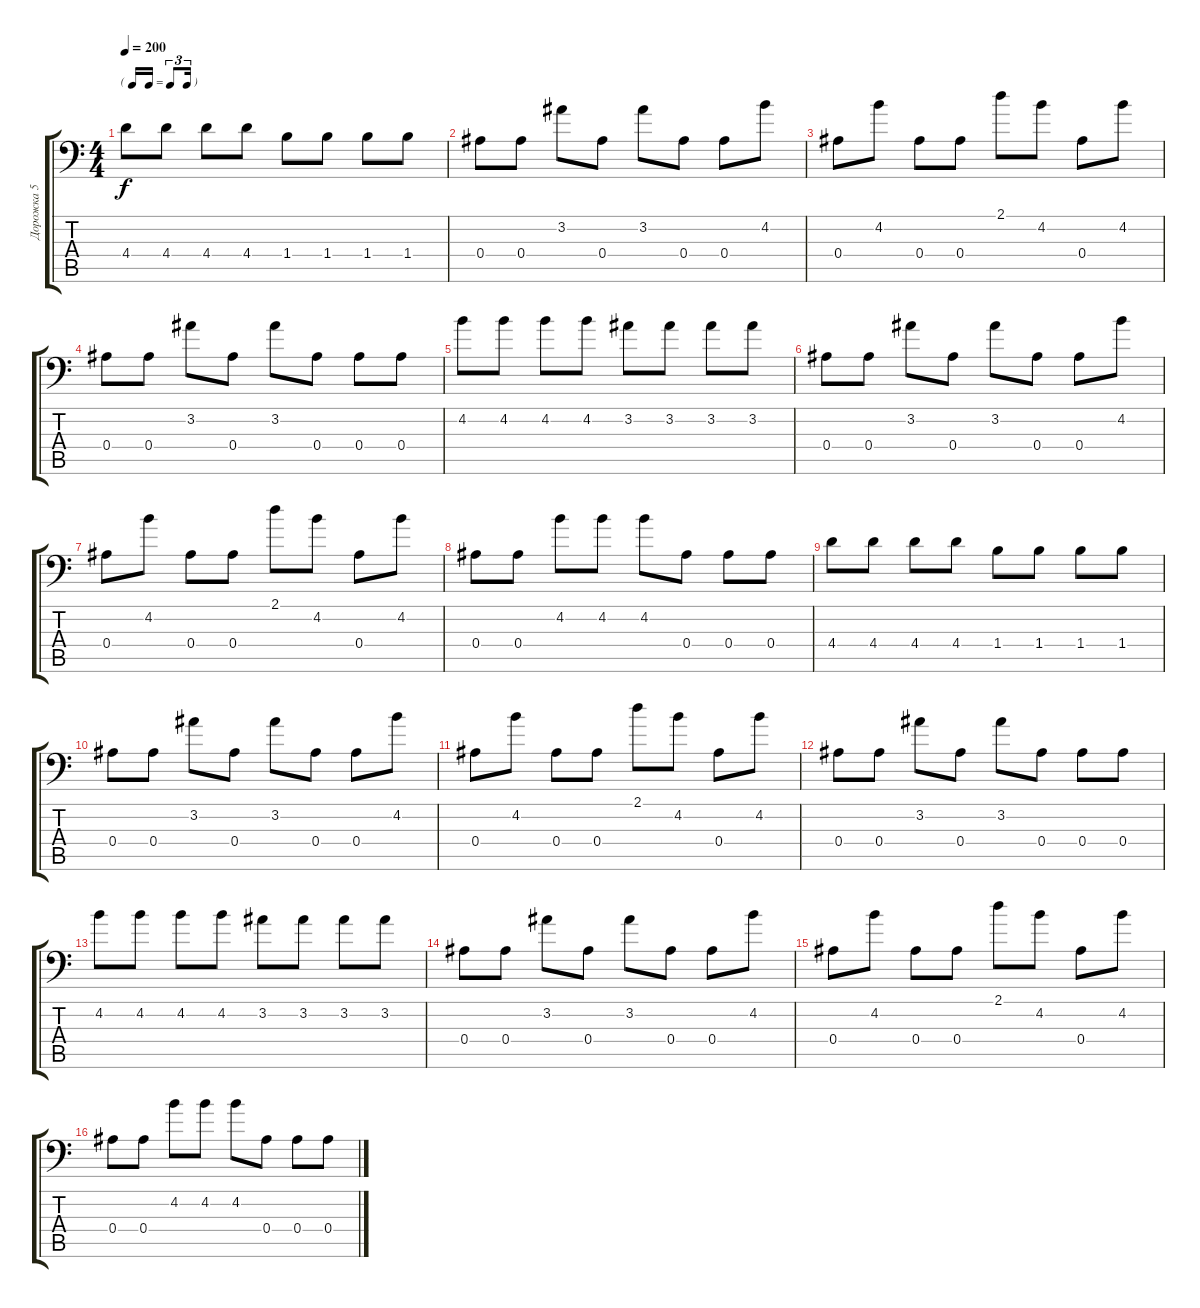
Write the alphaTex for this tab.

\track ("Дорожка 5" "Дорожка 5") {solo instrument acousticguitarsteel}
\staff {score tabs}
\tuning (C4 G3 Eb3 Bb2 F2 Bb1) {hide}
\ts (4 4)
\tf triplet16th
\tempo 200
\clef f4
\ks c
4.4.8{dy f} 4.4.8 4.4.8 4.4.8 1.4.8 1.4.8 1.4.8 1.4.8 |
0.4.8 0.4.8 3.2.8 0.4.8 3.2.8 0.4.8 0.4.8 4.2.8 |
0.4.8 4.2.8 0.4.8 0.4.8 2.1.8 4.2.8 0.4.8 4.2.8 |
0.4.8 0.4.8 3.2.8 0.4.8 3.2.8 0.4.8 0.4.8 0.4.8 |
4.2.8 4.2.8 4.2.8 4.2.8 3.2.8 3.2.8 3.2.8 3.2.8 |
0.4.8 0.4.8 3.2.8 0.4.8 3.2.8 0.4.8 0.4.8 4.2.8 |
0.4.8 4.2.8 0.4.8 0.4.8 2.1.8 4.2.8 0.4.8 4.2.8 |
0.4.8 0.4.8 4.2.8 4.2.8 4.2.8 0.4.8 0.4.8 0.4.8 |
4.4.8 4.4.8 4.4.8 4.4.8 1.4.8 1.4.8 1.4.8 1.4.8 |
0.4.8 0.4.8 3.2.8 0.4.8 3.2.8 0.4.8 0.4.8 4.2.8 |
0.4.8 4.2.8 0.4.8 0.4.8 2.1.8 4.2.8 0.4.8 4.2.8 |
0.4.8 0.4.8 3.2.8 0.4.8 3.2.8 0.4.8 0.4.8 0.4.8 |
4.2.8 4.2.8 4.2.8 4.2.8 3.2.8 3.2.8 3.2.8 3.2.8 |
0.4.8 0.4.8 3.2.8 0.4.8 3.2.8 0.4.8 0.4.8 4.2.8 |
0.4.8 4.2.8 0.4.8 0.4.8 2.1.8 4.2.8 0.4.8 4.2.8 |
0.4.8 0.4.8 4.2.8 4.2.8 4.2.8 0.4.8 0.4.8 0.4.8
